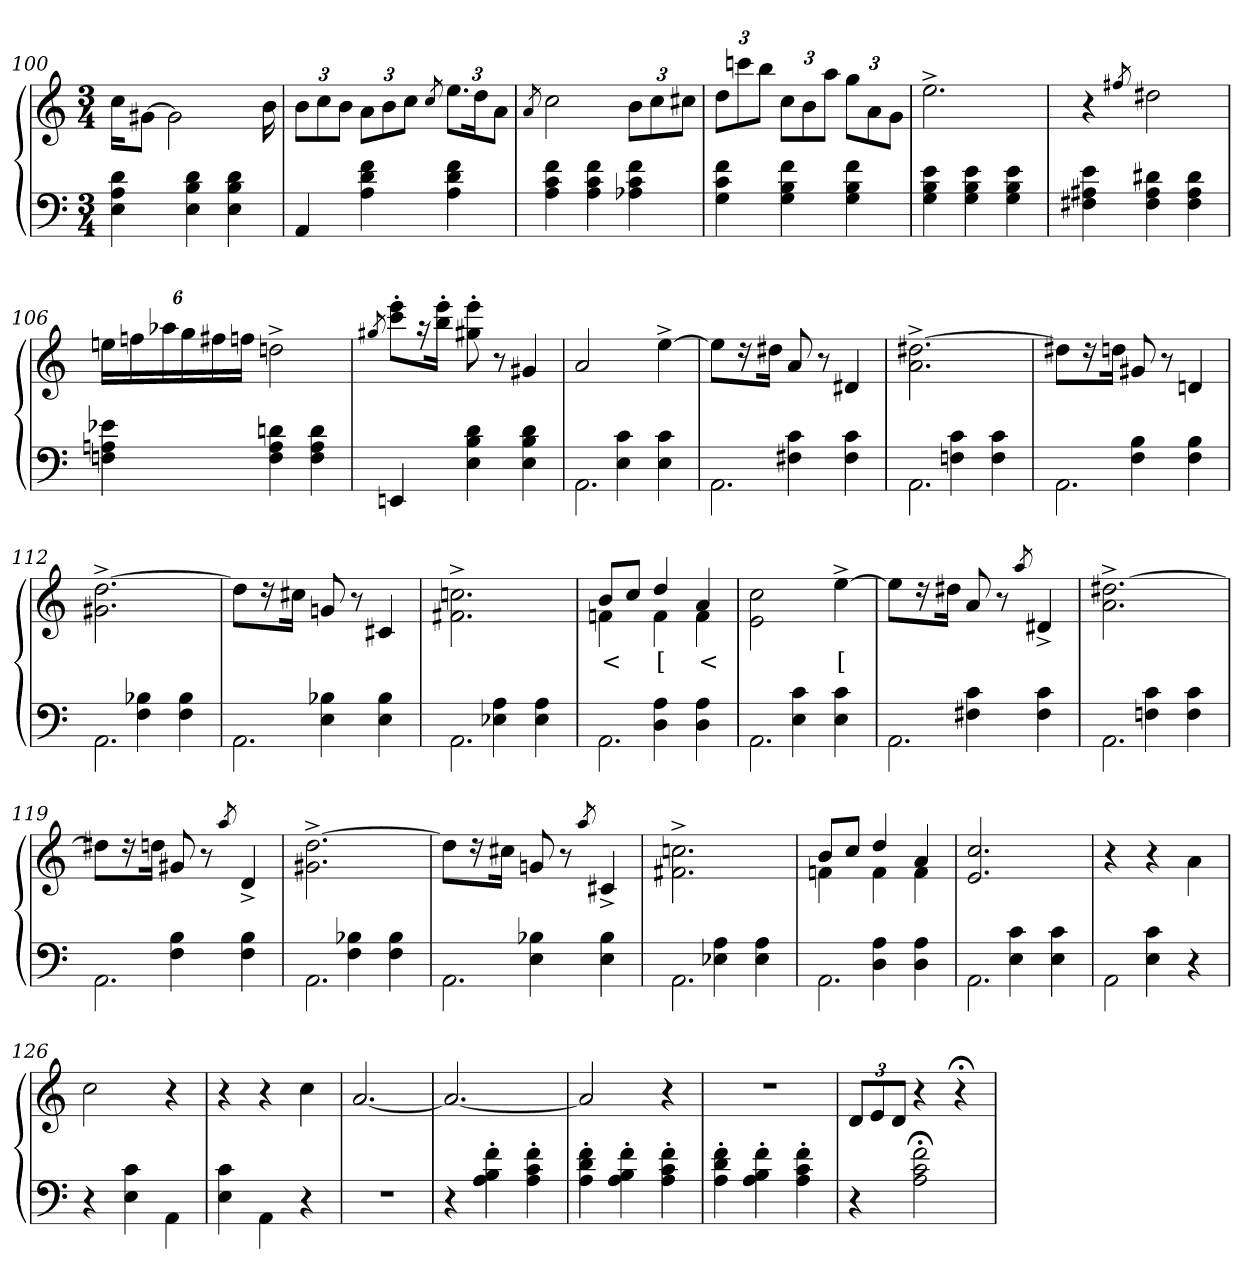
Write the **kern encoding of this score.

**kern	**kern	**text
*part2	*part1	*part1
*staff2	*staff1	*staff1
*clefF4	*clefG2	*
*k[]	*k[]	*
*M3/4	*M3/4	*
=100	=100	=100
4d 4A 4E	16cc\KL	.
.	[8g#XJ	.
.	2g#\]	.
4d 4B 4E	.	.
4d 4B 4E	.	.
.	16b	.
=101	=101	=101
4AA	12bL	.
.	12cc	.
.	12bJ	.
4f 4d 4A	12aL	.
.	12b	.
.	12ccJ	.
.	8qcc/	.
4f 4d 4A	12.eeL	.
.	24dd	.
.	12aJ	.
=102	=102	=102
.	8qa/	.
4f 4c 4A	2cc	.
4f 4c 4A	.	.
4f 4c 4A-X	12bL	.
.	12cc	.
.	12cc#XJ	.
=103	=103	=103
4f 4c 4G	12ddL	.
.	12cccn	.
.	12bbJ	.
4f 4B 4G	12ccL	.
.	12b	.
.	12aaJ	.
4f 4B 4G	12ggL	.
.	12a	.
.	12gJ	.
=104	=104	=104
4e 4B 4G	2.ee^>	.
4e 4B 4G	.	.
4e 4B 4G	.	.
=105	=105	=105
4e 4A#X 4F#X	4r	.
.	8qff#X/	.
4d#X 4A# 4F#	2dd#X	.
4d# 4A# 4F#	.	.
=106	=106	=106
4e-X 4An 4Fn	24eenLL	.
.	24ffn	.
.	24aa-X	.
.	24gg	.
.	24ff#X	.
.	24ffnJJ	.
4dn 4A 4F	2ddn^>	.
4d 4A 4F	.	.
=107	=107	=107
.	8qgg#X/	.
4EEn	8eee'> 8ccc'>L	.
.	16r	.
.	16eee'> 16bb'>Jk	.
4d 4B 4E	8eee'> 8gg#'>	.
.	8r	.
4d 4B 4E	4g#	.
=108	=108	=108
*^	*	*
4ryy	2.AA	2a	.
4c\ 4E\	.	.	.
4c\ 4E\	.	[4ee^>	.
=109	=109	=109	=109
4ryy	2.AA	8eeL]	.
.	.	16r	.
.	.	16dd#XJ	.
4c\ 4F#X\	.	8a	.
.	.	8r	.
4c\ 4F#\	.	4d#	.
=110	=110	=110	=110
4ryy	2.AA	[2.dd#X^> 2.a^>	.
4c\ 4Fn\	.	.	.
4c\ 4F\	.	.	.
=111	=111	=111	=111
4ryy	2.AA	8dd#XL]	.
.	.	16r	.
.	.	16ddnJk	.
4B\ 4F\	.	8g#X	.
.	.	8r	.
4B\ 4F\	.	4dn	.
=112	=112	=112	=112
4ryy	2.AA	[2.dd^> 2.g#X^>	.
4B-X\ 4F\	.	.	.
4B-\ 4F\	.	.	.
=113	=113	=113	=113
4ryy	2.AA	8ddL]	.
.	.	16r	.
.	.	16cc#XJk	.
4B-X\ 4E\	.	8gn	.
.	.	8r	.
4B-\ 4E\	.	4c#	.
=114	=114	=114	=114
4ryy	2.AA	2.ccn\^> 2.f#X\^>	.
4A\ 4E-X\	.	.	.
4A\ 4E-\	.	.	.
=115	=115	=115	=115
*	*	*^	*
4ryy	2.AA	8bL	4fn	<
.	.	8ccJ	.	.
4A\ 4D\	.	4dd	4f	[
4A\ 4D\	.	4a	4f	<
*	*	*v	*v	*
=116	=116	=116	=116
4ryy	2.AA	2cc\ 2e\	.
4c\ 4E\	.	.	.
4c\ 4E\	.	[4ee^>	[
=117	=117	=117	=117
4ryy	2.AA	8eeL]	.
.	.	16r	.
.	.	16dd#XJk	.
4c\ 4F#X\	.	8a	.
.	.	8r	.
.	.	8qaa/	.
4c\ 4F#\	.	4d#^>	.
=118	=118	=118	=118
4ryy	2.AA	[2.dd#X^> 2.a^>	.
4c\ 4Fn\	.	.	.
4c\ 4F\	.	.	.
=119	=119	=119	=119
4ryy	2.AA	8dd#XL]	.
.	.	16r	.
.	.	16ddnJk	.
4B\ 4F\	.	8g#X	.
.	.	8r	.
.	.	8qaa/	.
4B\ 4F\	.	4d^>	.
=120	=120	=120	=120
4ryy	2.AA	[2.dd^> 2.g#X^>	.
4B-X\ 4F\	.	.	.
4B-\ 4F\	.	.	.
=121	=121	=121	=121
4ryy	2.AA	8ddL]	.
.	.	16r	.
.	.	16cc#XJk	.
4B-X\ 4E\	.	8gn	.
.	.	8r	.
.	.	8qaa/	.
4B-\ 4E\	.	4c#^>	.
=122	=122	=122	=122
4ryy	2.AA	2.ccn\^> 2.f#X\^>	.
4A\ 4E-X\	.	.	.
4A\ 4E-\	.	.	.
=123	=123	=123	=123
*	*	*^	*
4ryy	2.AA	8bL	4fn	.
.	.	8ccJ	.	.
4A\ 4D\	.	4dd	4f	.
4A\ 4D\	.	4a	4f	.
*	*	*v	*v	*
=124	=124	=124	=124
4ryy	2.AA	2.cc 2.e	.
4c\ 4E\	.	.	.
4c\ 4E\	.	.	.
=125	=125	=125	=125
4ryy	2AA	4r	.
4c\ 4E\	.	4r	.
4r	4ryy	4a\	.
*v	*v	*	*
=126	=126	=126
4r	2cc	.
4c 4E	.	.
4AA\	4r	.
=127	=127	=127
4c 4E	4r	.
4AA\	4r	.
4r	4cc	.
=128	=128	=128
2.r	[2.a	.
=129	=129	=129
4r	2.a_	.
4f'> 4B'> 4A'>	.	.
4f'> 4c'> 4A'>	.	.
=130	=130	=130
4f'> 4d'> 4A'>	2a]	.
4f'> 4B'> 4A'>	.	.
4f'> 4c'> 4A'>	4r	.
=131	=131	=131
4f'> 4d'> 4A'>	2.r	.
4f'> 4B'> 4A'>	.	.
4f'> 4c'> 4A'>	.	.
=132	=132	=132
4r	12dL	.
.	12e	.
.	12dJ	.
2f;< 2c;< 2A;<	4r	.
.	4r;<	.
=	=	=
*-	*-	*-
